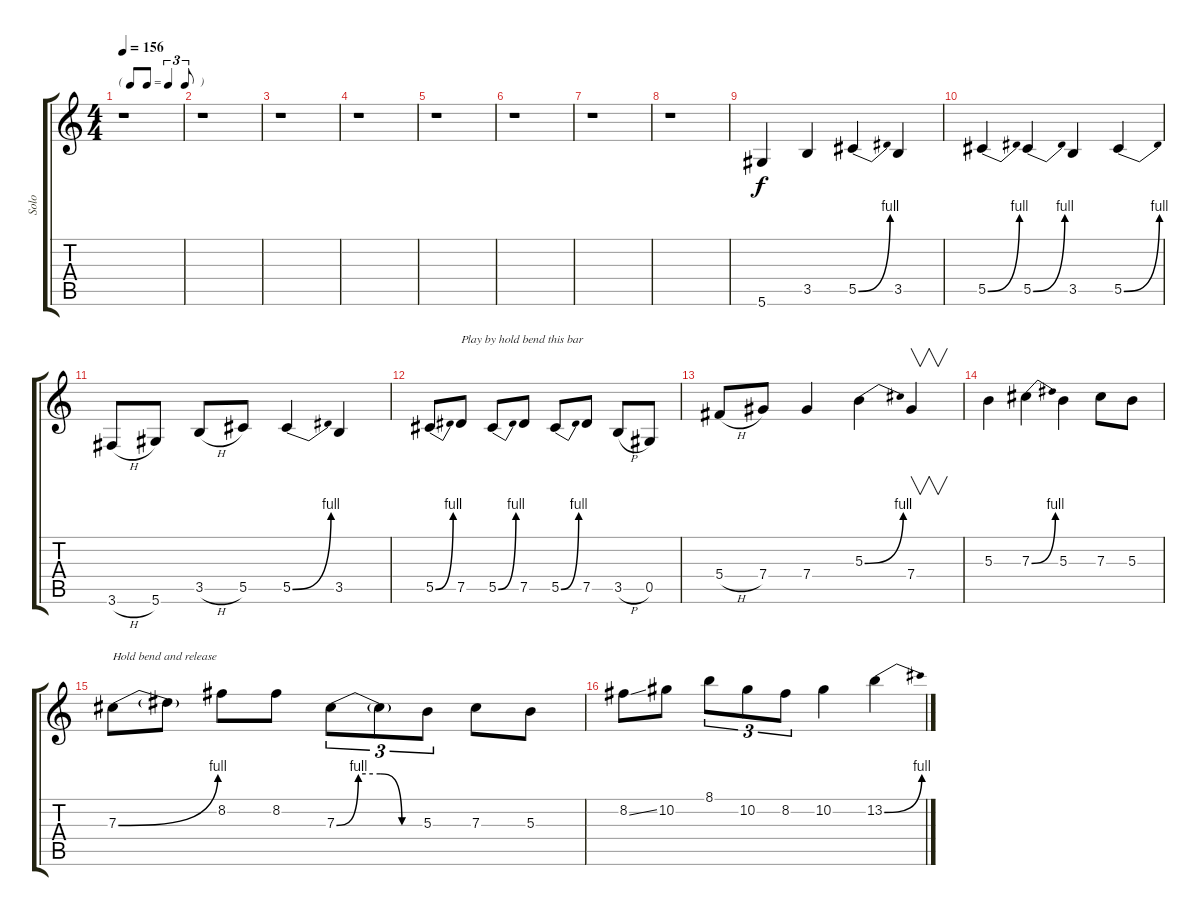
\track ("Solo" "Solo") {instrument distortionguitar}
\staff {score tabs}
\tuning (Eb4 Bb3 Gb3 Db3 Ab2 Eb2) {hide}
\ts (4 4)
\tf triplet8th
\tempo 156
\clef g2
\ks c
r.1{dy f} |
r.1 |
r.1 |
r.1 |
r.1 |
r.1 |
r.1 |
r.1 |
5.6.4 3.5.4 5.5{be (bend 0 0 60 4)}.4 3.5.4 |
5.5{be (bend 0 0 60 4)}.4 5.5{be (bend 0 0 60 4)}.4 3.5.4 5.5{be (bend 0 0 60 4)}.4 |
3.6{h}.8 5.6.8 3.5{h}.8 5.5.8 5.5{be (bend 0 0 60 4)}.4 3.5.4 |
5.5{be (bend 0 0 60 4)}.8 7.5.8{txt "Play by hold bend this bar"} 5.5{be (bend 0 0 60 4)}.8 7.5.8 5.5{be (bend 0 0 60 4)}.8 7.5.8 3.5{h}.8 0.5.8 |
5.4{h}.8 7.4.8 7.4.4 5.3{be (bend 0 0 60 4)}.4 7.4.4{v} |
5.3.4 7.3{be (bend 0 0 60 4)}.4 5.3.4 7.3.8 5.3.8 |
7.3{be (bend 0 0 60 4)}.8{txt "Hold bend and release"} 7.3{t}.8 8.2.8 8.2.8 7.3{be (custom 0 0 15 4 30 4 45 0 60 0)}.8{tu (3 2)} 7.3{t}.8{tu (3 2)} 5.3.8{tu (3 2)} 7.3.8 5.3.8 |
8.2{ss}.8 10.2.8 8.1.8{tu (3 2)} 10.2.8{tu (3 2)} 8.2.8{tu (3 2)} 10.2.4 13.2{be (bend 0 0 60 4)}.4
